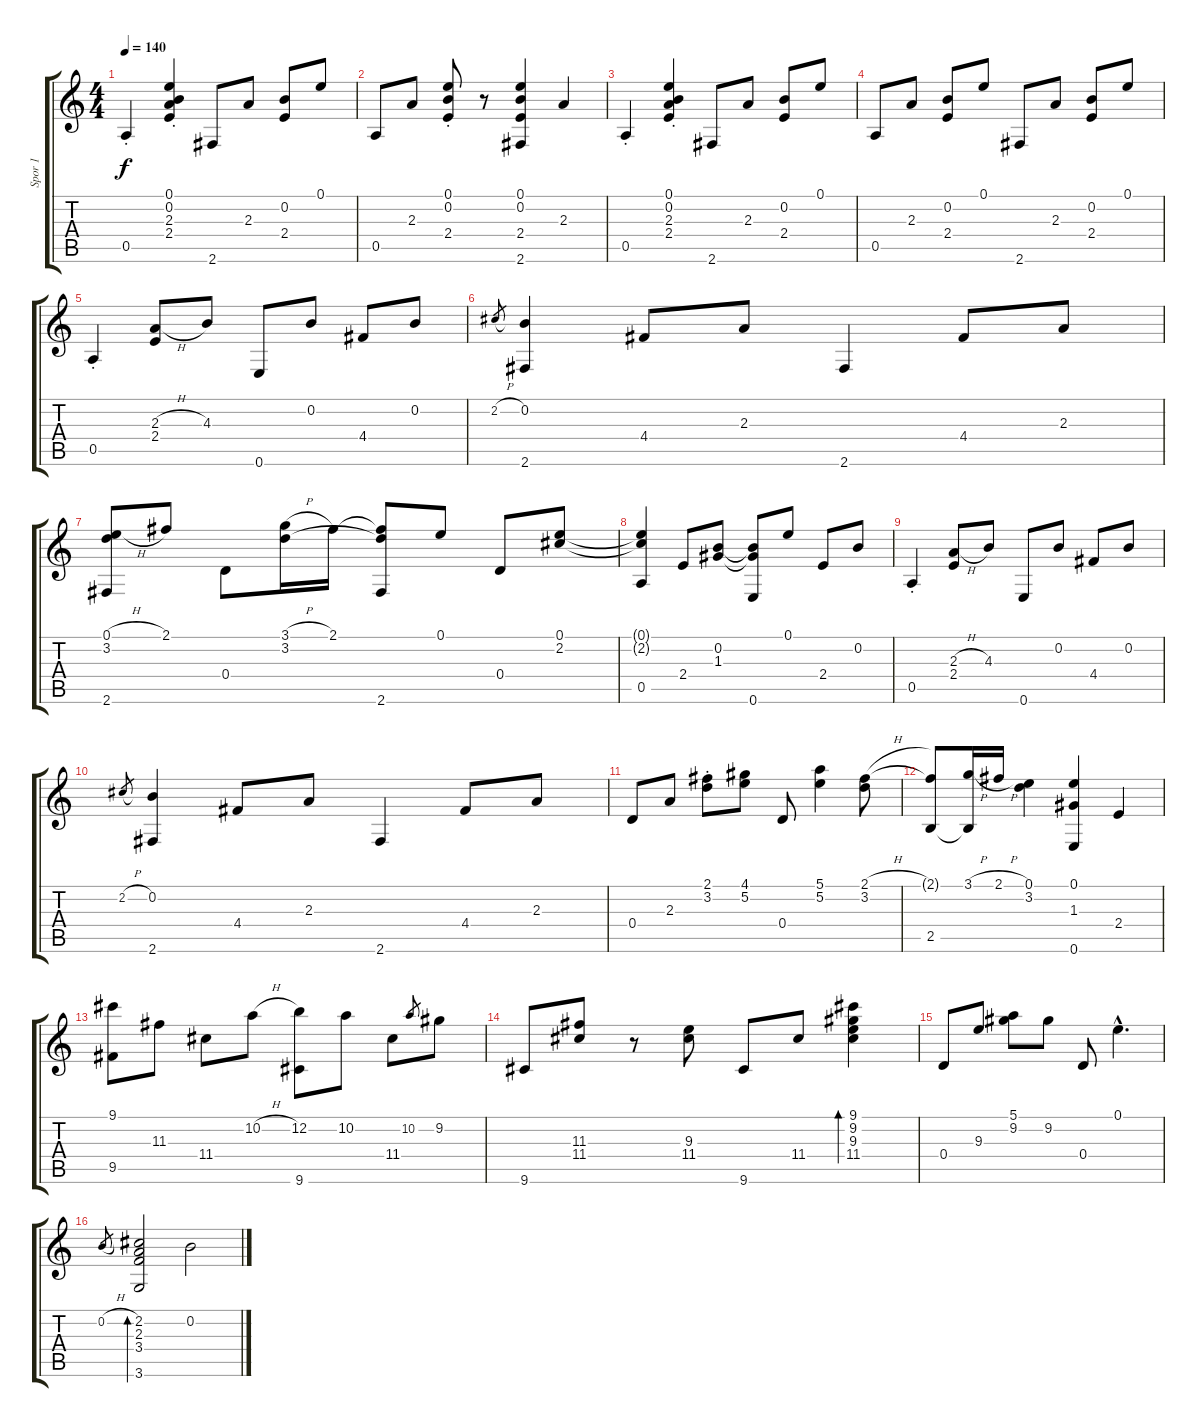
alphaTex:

\track ("Spor 1" "Spor 1") {instrument acousticguitarnylon}
\staff {score tabs}
\tuning (E4 B3 G3 D3 A2 E2) {hide}
\ts (4 4)
\tempo 140
\clef g2
\ks c
0.5{st}.4{dy f} (0.1{st} 0.2{st} 2.3{st} 2.4{st}).4 2.6.8 2.3.8 (0.2 2.4).8 0.1.8 |
0.5.8 2.3.8 (0.1{st} 0.2{st} 2.4{st}).8 r.8 (0.1 0.2 2.4 2.6).4 2.3.4 |
0.5{st}.4 (0.1{st} 0.2{st} 2.3{st} 2.4{st}).4 2.6.8 2.3.8 (0.2 2.4).8 0.1.8 |
0.5.8 2.3.8 (0.2 2.4).8 0.1.8 2.6.8 2.3.8 (0.2 2.4).8 0.1.8 |
0.5{st}.4 (2.3{h} 2.4).8 4.3.8 0.6.8 0.2.8 4.4.8 0.2.8 |
2.2{h}.8{gr} (0.2 2.6).4 4.4.8 2.3.8 2.6.4 4.4.8 2.3.8 |
(0.1{h} 3.2 2.6).8 2.1.8 0.4.8 (3.1{h} 3.2).16 2.1.16 (2.1{t} 3.2{t} 2.6).8 0.1.8 0.4.8 (0.1 2.2).8 |
(0.1{t} 2.2{t} 0.5).4 2.4.8 (0.2 1.3).8 (0.2{t} 1.3{t} 0.6).8 0.1.8 2.4.8 0.2.8 |
0.5{st}.4 (2.3{h} 2.4).8 4.3.8 0.6.8 0.2.8 4.4.8 0.2.8 |
2.2{h}.8{gr} (0.2 2.6).4 4.4.8 2.3.8 2.6.4 4.4.8 2.3.8 |
0.4.8 2.3.8 (2.1{st} 3.2{st}).8 (4.1 5.2).8 0.4.8 (5.1 5.2).4 (2.1{h} 3.2).8 |
(2.1{t} 2.5).8 (3.1{h} 2.5{t}).16 2.1{h}.16 (0.1 3.2).4 (0.1 1.3 0.6).4 2.4.4 |
(9.1 9.5).8 11.3.8 11.4.8 10.2{h}.8 (12.2 9.6).8 10.2.8 11.4.8 10.2.8{gr} 9.2.8 |
9.6.8 (11.3 11.4).8 r.8 (9.3 11.4).8 9.6.8 11.4.8 (9.1 9.2 9.3 11.4).4{bd 60} |
0.4.8 9.3.8 (5.1 9.2).8 9.2.8 0.4.8 0.1{hac}.4{d} |
0.2{h}.8{gr} (2.2 2.3 3.4 3.6).2{bd 120} 0.2.2
